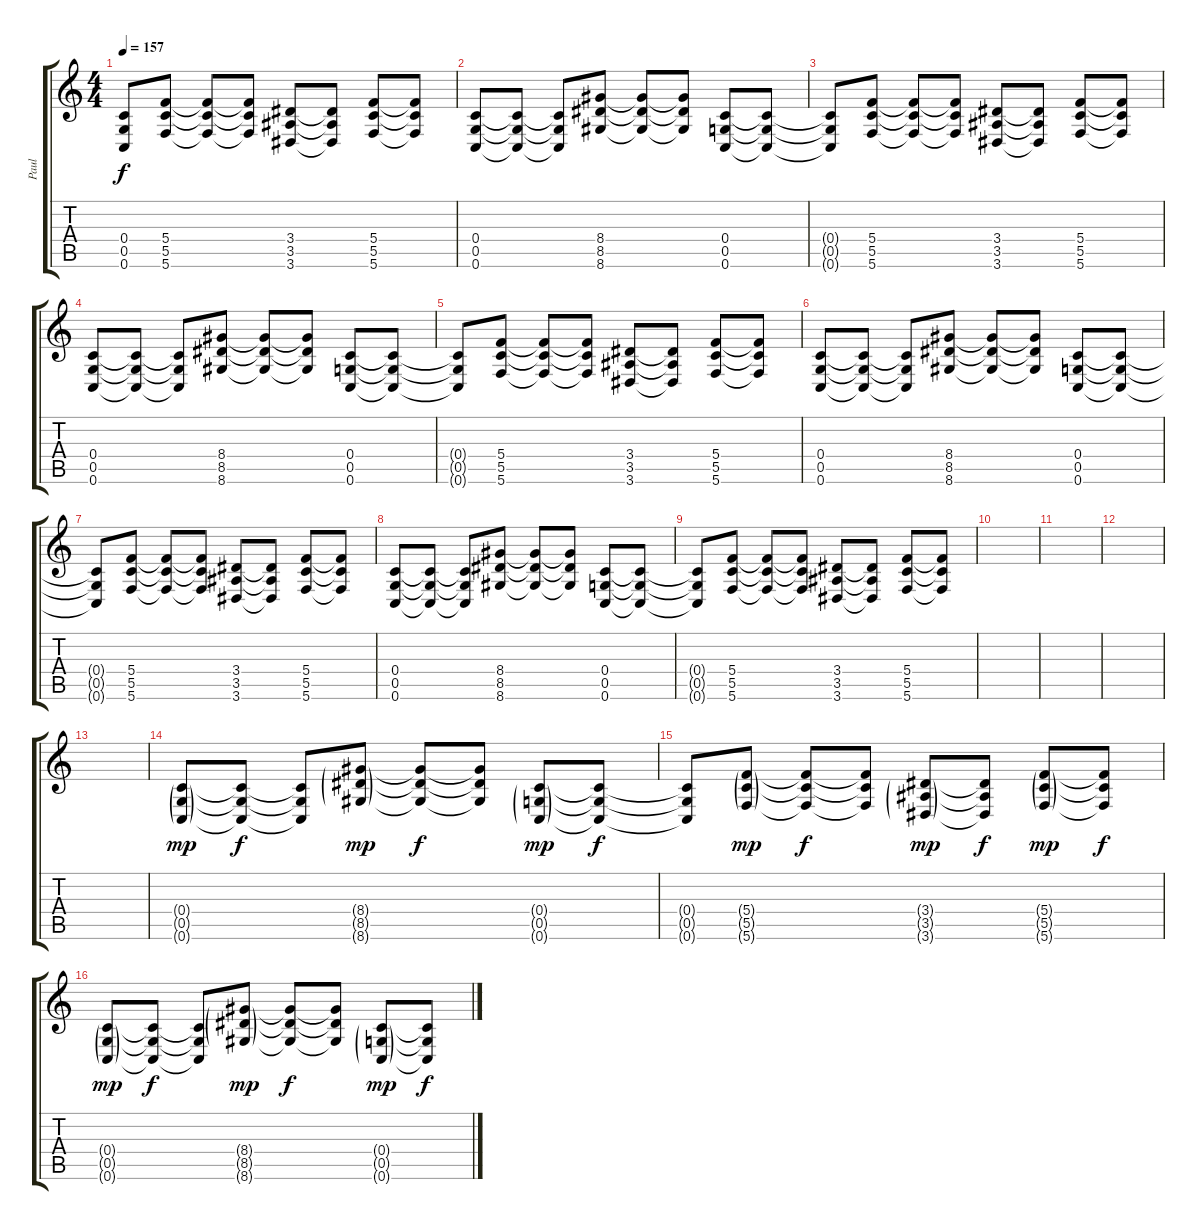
\track ("Paul" "Paul") {instrument acousticguitarnylon}
\staff {score tabs}
\tuning (D4 A3 F3 C3 G2 C2) {hide}
\ts (4 4)
\tempo 157
\clef g2
\ks c
(0.4{t} 0.5{t} 0.6{t}).8{dy f} (5.4 5.5 5.6).8 (5.4{t} 5.5{t} 5.6{t}).8 (5.4{t} 5.5{t} 5.6{t}).8 (3.4 3.5 3.6).8 (3.4{t} 3.5{t} 3.6{t}).8 (5.4 5.5 5.6).8 (5.4{t} 5.5{t} 5.6{t}).8 |
(0.4 0.5 0.6).8 (0.4{t} 0.5{t} 0.6{t}).8 (0.4{t} 0.5{t} 0.6{t}).8 (8.4 8.5 8.6).8 (8.4{t} 8.5{t} 8.6{t}).8 (8.4{t} 8.5{t} 8.6{t}).8 (0.4 0.5 0.6).8 (0.4{t} 0.5{t} 0.6{t}).8 |
(0.4{t} 0.5{t} 0.6{t}).8 (5.4 5.5 5.6).8 (5.4{t} 5.5{t} 5.6{t}).8 (5.4{t} 5.5{t} 5.6{t}).8 (3.4 3.5 3.6).8 (3.4{t} 3.5{t} 3.6{t}).8 (5.4 5.5 5.6).8 (5.4{t} 5.5{t} 5.6{t}).8 |
(0.4 0.5 0.6).8 (0.4{t} 0.5{t} 0.6{t}).8 (0.4{t} 0.5{t} 0.6{t}).8 (8.4 8.5 8.6).8 (8.4{t} 8.5{t} 8.6{t}).8 (8.4{t} 8.5{t} 8.6{t}).8 (0.4 0.5 0.6).8 (0.4{t} 0.5{t} 0.6{t}).8 |
(0.4{t} 0.5{t} 0.6{t}).8 (5.4 5.5 5.6).8 (5.4{t} 5.5{t} 5.6{t}).8 (5.4{t} 5.5{t} 5.6{t}).8 (3.4 3.5 3.6).8 (3.4{t} 3.5{t} 3.6{t}).8 (5.4 5.5 5.6).8 (5.4{t} 5.5{t} 5.6{t}).8 |
(0.4 0.5 0.6).8 (0.4{t} 0.5{t} 0.6{t}).8 (0.4{t} 0.5{t} 0.6{t}).8 (8.4 8.5 8.6).8 (8.4{t} 8.5{t} 8.6{t}).8 (8.4{t} 8.5{t} 8.6{t}).8 (0.4 0.5 0.6).8 (0.4{t} 0.5{t} 0.6{t}).8 |
(0.4{t} 0.5{t} 0.6{t}).8 (5.4 5.5 5.6).8 (5.4{t} 5.5{t} 5.6{t}).8 (5.4{t} 5.5{t} 5.6{t}).8 (3.4 3.5 3.6).8 (3.4{t} 3.5{t} 3.6{t}).8 (5.4 5.5 5.6).8 (5.4{t} 5.5{t} 5.6{t}).8 |
(0.4 0.5 0.6).8 (0.4{t} 0.5{t} 0.6{t}).8 (0.4{t} 0.5{t} 0.6{t}).8 (8.4 8.5 8.6).8 (8.4{t} 8.5{t} 8.6{t}).8 (8.4{t} 8.5{t} 8.6{t}).8 (0.4 0.5 0.6).8 (0.4{t} 0.5{t} 0.6{t}).8 |
(0.4{t} 0.5{t} 0.6{t}).8 (5.4 5.5 5.6).8 (5.4{t} 5.5{t} 5.6{t}).8 (5.4{t} 5.5{t} 5.6{t}).8 (3.4 3.5 3.6).8 (3.4{t} 3.5{t} 3.6{t}).8 (5.4 5.5 5.6).8 (5.4{t} 5.5{t} 5.6{t}).8 |
|
|
|
|
(0.4{g} 0.5{g} 0.6{g}).8{dy mp} (0.4{t} 0.5{t} 0.6{t}).8{dy f} (0.4{t} 0.5{t} 0.6{t}).8 (8.4{g} 8.5{g} 8.6{g}).8{dy mp} (8.4{t} 8.5{t} 8.6{t}).8{dy f} (8.4{t} 8.5{t} 8.6{t}).8 (0.4{g} 0.5{g} 0.6{g}).8{dy mp} (0.4{t} 0.5{t} 0.6{t}).8{dy f} |
(0.4{t} 0.5{t} 0.6{t}).8 (5.4{g} 5.5{g} 5.6{g}).8{dy mp} (5.4{t} 5.5{t} 5.6{t}).8{dy f} (5.4{t} 5.5{t} 5.6{t}).8 (3.4{g} 3.5{g} 3.6{g}).8{dy mp} (3.4{t} 3.5{t} 3.6{t}).8{dy f} (5.4{g} 5.5{g} 5.6{g}).8{dy mp} (5.4{t} 5.5{t} 5.6{t}).8{dy f} |
(0.4{g} 0.5{g} 0.6{g}).8{dy mp} (0.4{t} 0.5{t} 0.6{t}).8{dy f} (0.4{t} 0.5{t} 0.6{t}).8 (8.4{g} 8.5{g} 8.6{g}).8{dy mp} (8.4{t} 8.5{t} 8.6{t}).8{dy f} (8.4{t} 8.5{t} 8.6{t}).8 (0.4{g} 0.5{g} 0.6{g}).8{dy mp} (0.4{t} 0.5{t} 0.6{t}).8{dy f}
